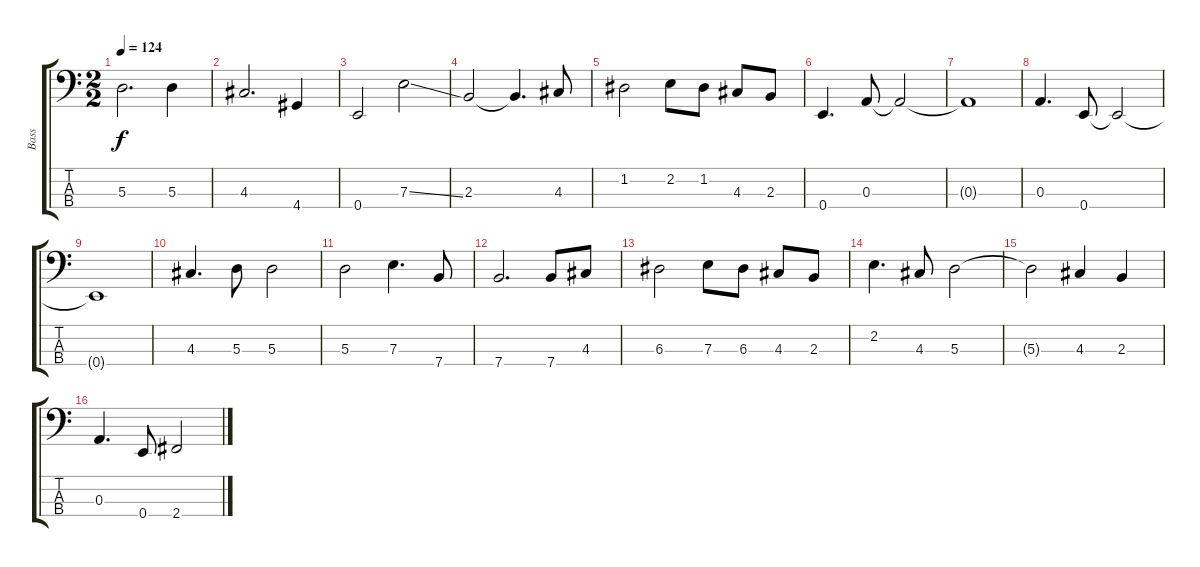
\track ("Bass" "Bass") {instrument electricbassfinger}
\staff {score tabs}
\tuning (G2 D2 A1 E1) {hide}
\ts (2 2)
\tempo 124
\clef f4
\ks c
5.3.2{d dy f} 5.3.4 |
4.3.2{d} 4.4.4 |
0.4.2 7.3{ss}.2 |
2.3.2 2.3{t}.4{d} 4.3.8 |
1.2.2 2.2.8 1.2.8 4.3.8 2.3.8 |
0.4.4{d} 0.3.8 0.3{t}.2 |
0.3{t}.1 |
0.3.4{d} 0.4.8 0.4{t}.2 |
0.4{t}.1 |
4.3.4{d} 5.3.8 5.3.2 |
5.3.2 7.3.4{d} 7.4.8 |
7.4.2{d} 7.4.8 4.3.8 |
6.3.2 7.3.8 6.3.8 4.3.8 2.3.8 |
2.2.4{d} 4.3.8 5.3.2 |
5.3{t}.2 4.3.4 2.3.4 |
0.3.4{d} 0.4.8 2.4.2
